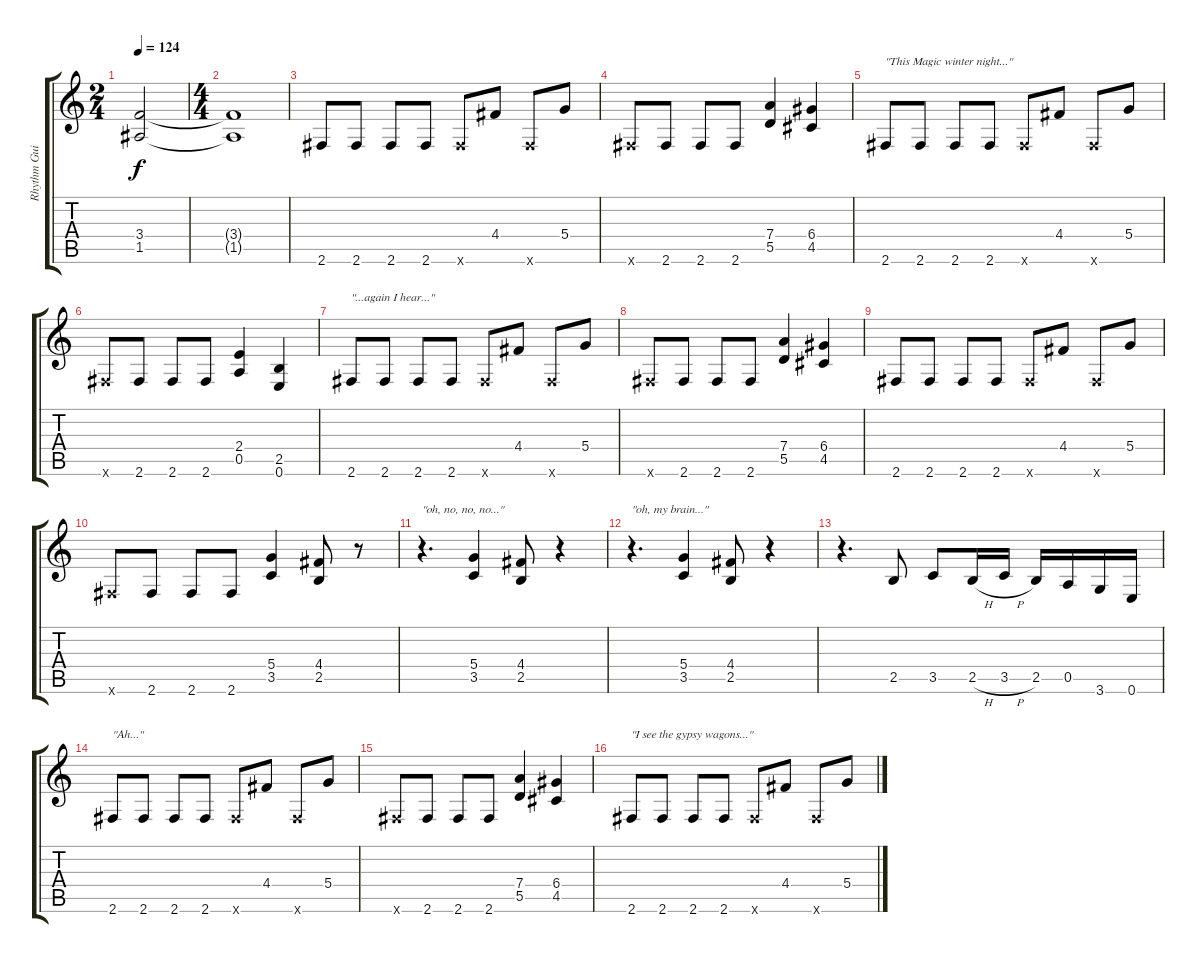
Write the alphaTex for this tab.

\track ("Rhythm Guitar" "Rhythm Gui") {instrument distortionguitar}
\staff {score tabs}
\tuning (E4 B3 G3 D3 A2 E2) {hide}
\ts (2 4)
\tempo 124
\clef g2
\ks c
(3.4 1.5).2{dy f instrument distortionguitar} |
\ts (4 4)
(3.4{t} 1.5{t}).1 |
2.6.8 2.6.8 2.6.8 2.6.8 2.6{x}.8 4.4.8 2.6{x}.8 5.4.8 |
2.6{x}.8 2.6.8 2.6.8 2.6.8 (7.4 5.5).4 (6.4 4.5).4 |
2.6.8{txt "\"This Magic winter night...\""} 2.6.8 2.6.8 2.6.8 2.6{x}.8 4.4.8 2.6{x}.8 5.4.8 |
2.6{x}.8 2.6.8 2.6.8 2.6.8 (2.4 0.5).4 (2.5 0.6).4 |
2.6.8{txt "\"...again I hear...\""} 2.6.8 2.6.8 2.6.8 2.6{x}.8 4.4.8 2.6{x}.8 5.4.8 |
2.6{x}.8 2.6.8 2.6.8 2.6.8 (7.4 5.5).4 (6.4 4.5).4 |
2.6.8 2.6.8 2.6.8 2.6.8 2.6{x}.8 4.4.8 2.6{x}.8 5.4.8 |
2.6{x}.8 2.6.8 2.6.8 2.6.8 (5.4 3.5).4 (4.4 2.5).8 r.8 |
r.4{d txt "\"oh, no, no, no...\""} (5.4 3.5).4 (4.4 2.5).8 r.4 |
r.4{d txt "\"oh, my brain...\""} (5.4 3.5).4 (4.4 2.5).8 r.4 |
r.4{d} 2.5.8 3.5.8 2.5{h}.16 3.5{h}.16 2.5.16 0.5.16 3.6.16 0.6.16 |
2.6.8{txt "\"Ah...\""} 2.6.8 2.6.8 2.6.8 2.6{x}.8 4.4.8 2.6{x}.8 5.4.8 |
2.6{x}.8 2.6.8 2.6.8 2.6.8 (7.4 5.5).4 (6.4 4.5).4 |
2.6.8{txt "\"I see the gypsy wagons...\""} 2.6.8 2.6.8 2.6.8 2.6{x}.8 4.4.8 2.6{x}.8 5.4.8
